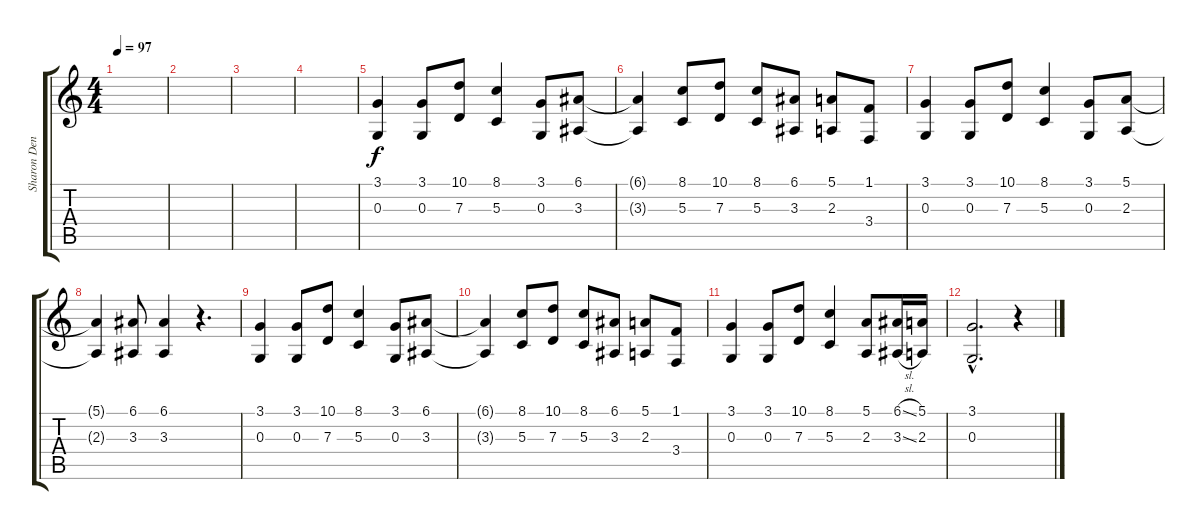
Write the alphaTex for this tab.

\track ("Sharon Den Adel (Vocal)" "Sharon Den") {instrument lead2sawtooth}
\staff {score tabs}
\tuning (E4 B3 G3 D3 A2 E2) {hide}
\ts (4 4)
\tempo 97
\clef g2
\ks c
|
|
|
|
(3.1 0.3).4 (3.1 0.3).8 (10.1 7.3).8 (8.1 5.3).4 (3.1 0.3).8 (6.1 3.3).8 |
(6.1{t} 3.3{t}).4 (8.1 5.3).8 (10.1 7.3).8 (8.1 5.3).8 (6.1 3.3).8 (5.1 2.3).8 (1.1 3.4).8 |
(3.1 0.3).4 (3.1 0.3).8 (10.1 7.3).8 (8.1 5.3).4 (3.1 0.3).8 (5.1 2.3).8 |
(5.1{t} 2.3{t}).4 (6.1 3.3).8 (6.1 3.3).4 r.4{d} |
(3.1 0.3).4 (3.1 0.3).8 (10.1 7.3).8 (8.1 5.3).4 (3.1 0.3).8 (6.1 3.3).8 |
(6.1{t} 3.3{t}).4 (8.1 5.3).8 (10.1 7.3).8 (8.1 5.3).8 (6.1 3.3).8 (5.1 2.3).8 (1.1 3.4).8 |
(3.1 0.3).4 (3.1 0.3).8 (10.1 7.3).8 (8.1 5.3).4 (5.1 2.3).8 (6.1{sl} 3.3{sl}).16 (5.1 2.3).16 |
(3.1{hac} 0.3{hac}).2{d} r.4
